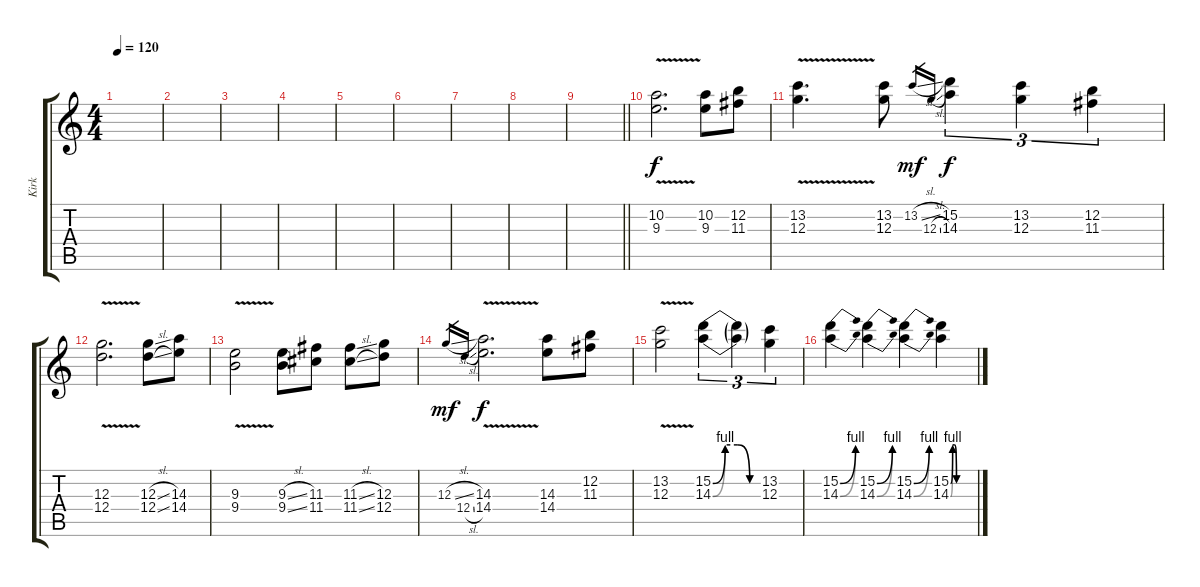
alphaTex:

\track ("Kirk" "Kirk") {instrument acousticguitarsteel}
\staff {score tabs}
\tuning (E4 B3 G3 D3 A2 E2) {hide}
\ts (4 4)
\tempo 120
\clef g2
\ks c
|
|
|
|
|
|
|
|
\barLineRight lightlight
|
(10.2{v} 9.3{v}).2{d volume 13} (10.2 9.3).8 (12.2 11.3).8 |
(13.2{v} 12.3{v}).4{d} (13.2 12.3).8 13.2{sl}.16{gr dy mf} 12.3{sl}.16{gr} (15.2 14.3).4{tu (3 2) dy f} (13.2 12.3).4{tu (3 2)} (12.2 11.3).4{tu (3 2)} |
(12.3{v} 12.4{v}).2{d} (12.3{sl} 12.4{sl}).8 (14.3 14.4).8 |
(9.3{v} 9.4{v}).2 (9.3{sl} 9.4{sl}).8 (11.3 11.4).8 (11.3{sl} 11.4{sl}).8 (12.3 12.4).8 |
12.3{sl}.16{gr dy mf} 12.4{sl}.16{gr} (14.3{v} 14.4{v}).2{d dy f} (14.3 14.4).8 (12.2 11.3).8 |
(13.2{v} 12.3{v}).2 (15.2{be (custom 0 0 15 4 30 4 45 0 60 0)} 14.3{be (custom 0 0 15 4 30 4 45 0 60 0)}).4{tu (3 2)} (15.2{t} 14.3{t}).4{tu (3 2)} (13.2 12.3).4{tu (3 2)} |
(15.2{be (bend 0 0 60 4)} 14.3{be (bend 0 0 60 4)}).4 (15.2{be (bend 0 0 60 4)} 14.3{be (bend 0 0 60 4)}).4 (15.2{be (bend 0 0 60 4)} 14.3{be (bend 0 0 60 4)}).4 (15.2{be (custom 0 0 5 4 10 4 15 0 60 0)} 14.3{be (custom 0 0 5 4 10 4 15 0 60 0)}).4
